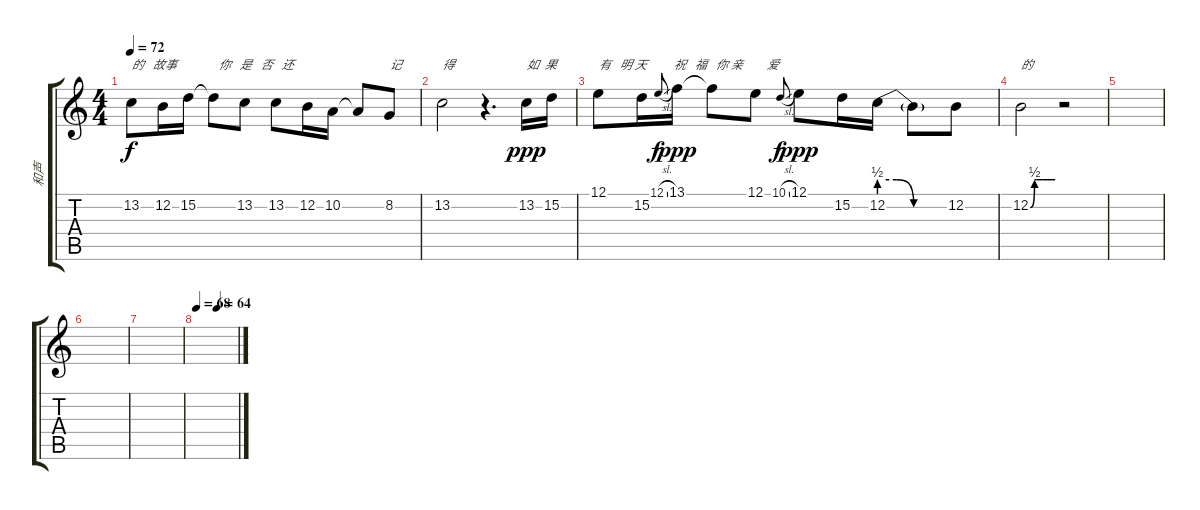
\track ("和声" "和声") {instrument viola}
\staff {score tabs}
\tuning (E4 B3 G3 D3 A2 E2) {hide}
\ts (4 4)
\tempo 72
\clef g2
\ks c
13.2.8{txt "的   故事              你   是   否   还 " dy f} 12.2.16 15.2.16 15.2{t}.8 13.2.8 13.2.8 12.2.16 10.2.16 10.2{t}.8 8.2.8{txt "记"} |
13.2.2{txt "得"} r.4{d} 13.2.16{txt "如  果" dy ppp} 15.2.16 |
12.1.8{txt "有   明 天         祝   福   你 亲        爱"} 15.2.16 12.1{sl}.8{gr onbeat dy f} 13.1.16{dy ppp} 13.1{t}.8 12.1.8 10.1{sl}.8{gr onbeat dy f} 12.1.8{dy ppp} 15.2.16 12.2{be (custom 0 2 15 2 30 0 60 0)}.16 12.2{t}.8 12.2.8 |
12.2{be (custom 0 0 10 2 15 2 30 2 45 2 60 2)}.2{txt "的"} r.2 |
|
|
|
\tempo 68
\tempo (64 0.5)
